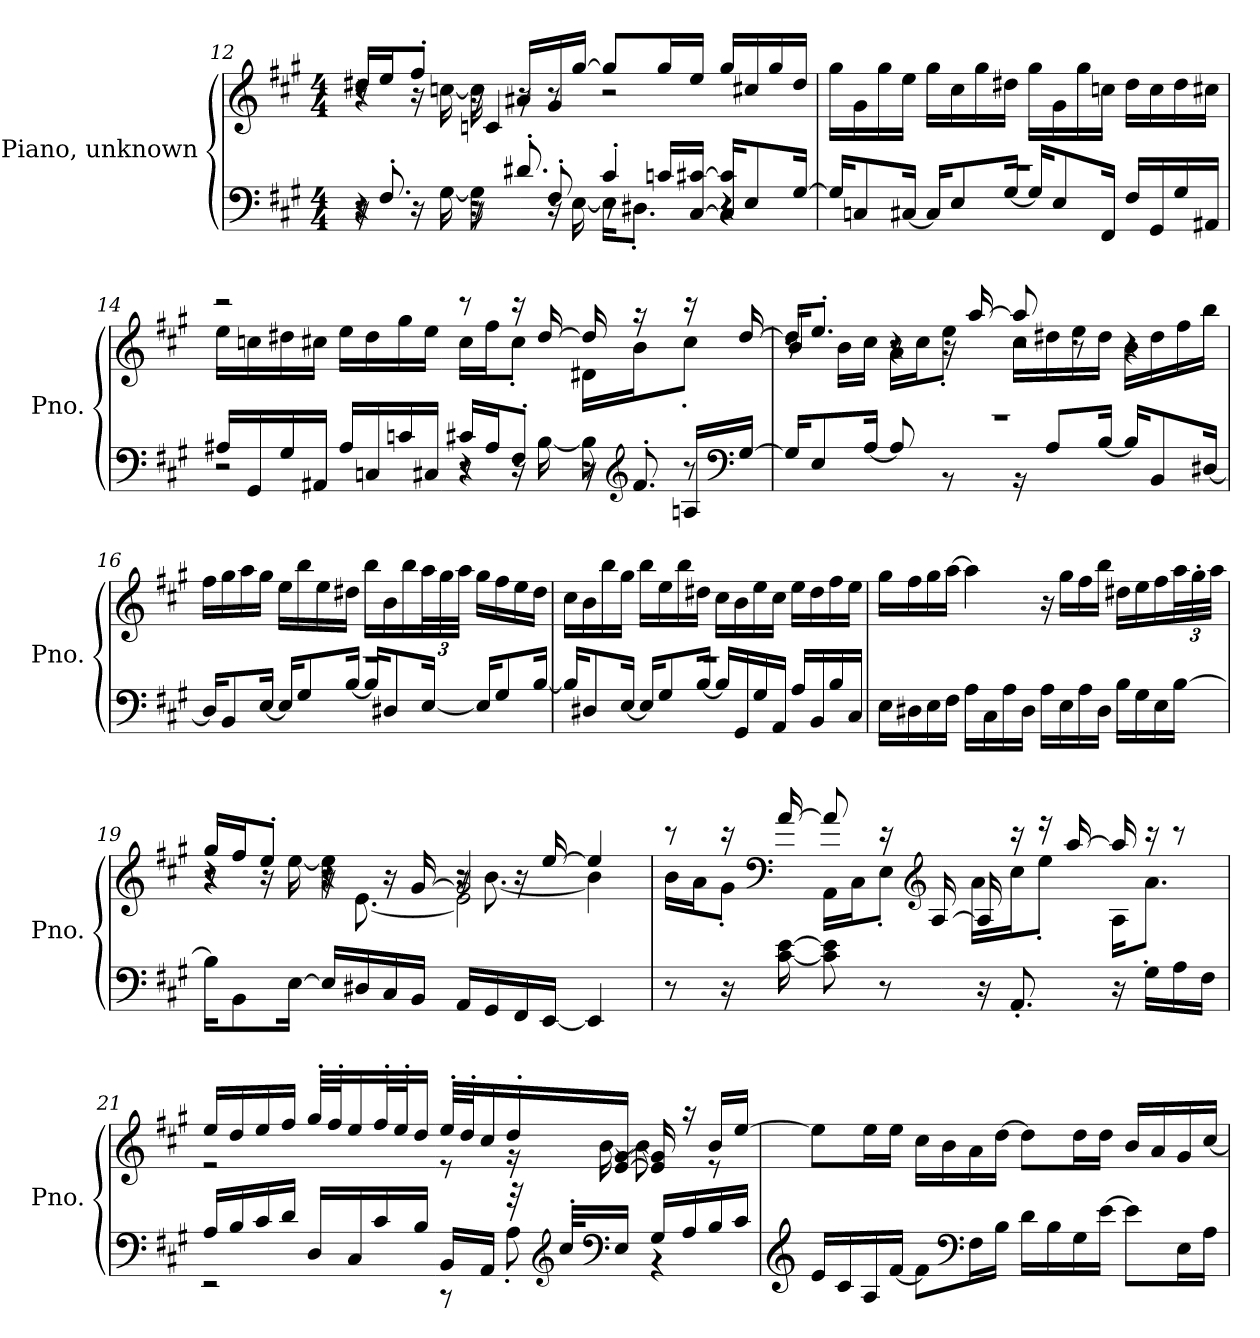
**kern	**kern
*part1	*part1
*staff2	*staff1
*I"Piano, unknown	*
*I'Pno.	*
*clefF4	*clefG2
*k[f#c#g#]	*k[f#c#g#]
*M4/4	*M4/4
=12	=12
*^	*^
*	*^	*	*^
4r	8r	16r	16dd#X/LL	8r	4r
.	.	8.F#'/	16ee/J	.	.
.	16r	.	8ff#'/J	16r	.
.	[16G#\	.	.	[16ccn\	.
16r	8G#\]	8r	16r	16cc\]	4cn/
8.d#X'/	.	.	16a#X/LL	16r	.
.	16r	8F#'/	16g#/	8r	.
.	[16E\	.	[16gg#/JJ	.	.
4c#'/	16E\KL]	8r	8gg#/L]	2r	2r
.	8.D#X'\J	.	.	.	.
.	.	16cn/LL	16gg#/L	.	.
.	.	[16C#/ [16c#X/JJ	16ee/JJ	.	.
4r	4r	16C#/] 16c#/]KL	16gg#/LL	.	.
.	.	8E/	16cc#X/	.	.
.	.	.	16gg#/	.	.
.	.	[16G#/Jk	16dd#/JJ	.	.
*	*v	*v	*	*	*
*	*	*v	*v	*v
!!LO:LB:g=z
=13	=13	=13
1r	16G#/KL]	16gg#\LL
.	8Cn/	16g#\
.	.	16gg#\
.	[16C#X/Jk	16ee\JJ
.	16C#/KL]	16gg#\LL
.	8E/	16cc#\
.	.	16gg#\
.	[16G#/Jk	16dd#X\JJ
.	16G#/KL]	16gg#\LL
.	8E/	16g#\
.	.	16gg#\
.	16FF#/Jk	16ccn\JJ
.	16F#/LL	16dd#\LL
.	16GG#/	16cc\
.	16G#/	16dd#\
.	16AA#X/JJ	16cc#X\JJ
!!LO:LB:g=z
=14	=14	=14
*	*^	*^
2r	2r	16A#X/LL	2r	16ee\LL
.	.	16GG#/	.	16ccn\
.	.	16G#/	.	16dd#X\
.	.	16AA#X/JJ	.	16cc#X\JJ
.	.	16A#/LL	.	16ee\LL
.	.	16Cn/	.	16dd#\
.	.	16cn/	.	16gg#\
.	.	16C#X/JJ	.	16ee\JJ
4r	8r	16c#X/LL	8r	16cc#\LL
.	.	16A#/J	.	16ff#\J
.	16r	8F#'/J	16r	8cc#'\J
.	[16B\	.	[16dd#/	.
16r	8B\]	8r	16dd#/]	16d#X\LL
*clefG2	*	*	*	*
8.f#'/	.	.	16r	16b\J
.	8r	16An/LL	16r	8cc#'\J
*clefF4	*	*	*	*
.	.	[16G#/JJ	[16dd#/	.
*	*v	*v	*	*
!!LO:LB:g=z
=15	=15	=15	=15
*	*	*	*^
1r	16G#/KL]	16dd#/KL]	8r	4b'/
.	8E/	8.ee'/J	.	.
.	.	.	16b\LL	.
.	[16A/Jk	.	16cc#\JJ	.
.	8A/]	8r	16a\LL	4r
.	.	.	16cc#\J	.
.	8r	16r	8ee'\J	.
.	.	[16aa/	.	.
.	16r	8aa/]	16cc#\LL	2r
.	8A/L	.	16dd#X\	.
.	.	8r	16ee\	.
.	[16B/Jk	.	16dd#\JJ	.
.	16B/KL]	4r	16b\LL	.
.	8BB/	.	16dd#\	.
.	.	.	16ff#\	.
.	[16D#X/Jk	.	16bb\JJ	.
*	*	*v	*v	*v
=16	=16	=16
1r	16D#/KL]	16ff#\LL
.	8BB/	16gg#\
.	.	16aa\
.	[16E/Jk	16gg#\JJ
.	16E/KL]	16ee\LL
.	8G#/	16bb\
.	.	16ee\
.	[16B/Jk	16dd#X\JJ
.	16B/KL]	16bb\LL
.	8D#X/	16b\
.	.	16bb\
*	*	*Xbrackettup
.	[16E/Jk	48aa\L
.	.	48gg#\
.	.	48aa\JJJ
.	16E/KL]	16gg#\LL
.	8G#/	16ff#\
.	.	16ee\
.	[16B/Jk	16dd#\JJ
!!LO:PB:g=z
=17	=17	=17
1r	16B/KL]	16cc#\LL
.	8D#X/	16b\
.	.	16bb\
.	[16E/Jk	16gg#\JJ
.	16E/KL]	16bb\LL
.	8G#/	16ee\
.	.	16bb\
.	[16B/Jk	16dd#X\JJ
.	16B/LL]	16cc#\LL
.	16GG#/	16b\
.	16G#/	16ee\
.	16AA/JJ	16cc#\JJ
.	16A/LL	16ee\LL
.	16BB/	16dd#\
.	16B/	16ff#\
.	16C#/JJ	16ee\JJ
*v	*v	*
=18	=18
16E\LL	16gg#\LL
16D#X\	16ff#\
16E\	16gg#\
16F#\JJ	[16aa\JJ
16A\LL	4aa\]
16C#\	.
16A\	.
16D#\JJ	.
16A\LL	16r
16E\	16gg#\LL
16A\	16ff#\
16D#\JJ	16bb\JJ
16B\LL	16dd#X\LL
16G#\	16ee\
16E\	16ff#\
[16B\JJ	48aa\L
.	48gg#'\
.	48aa\JJJ
!!LO:LB:g=z
=19	=19
*	*^
*	*	*^
*	*	*	*^
16B\KL]	16gg#/LL	8r	4r	4r
8BB\	16ff#/J	.	.	.
.	8ee'/J	16r	.	.
[16E\Jk	.	[16ee\	.	.
16E/LL]	4r	4ee\]	8r	16r
16D#X/	.	.	.	[8.e\
16C#/	.	.	16r	.
16BB/JJ	.	.	[16g#/	.
16AA/LL	8r	16r	2g#/]	2e\]
16GG#/	.	[8.b\	.	.
16FF#/	16r	.	.	.
[16EE/JJ	[16ee/	.	.	.
4EE/]	4ee/]	4b\]	.	.
*	*	*v	*v	*v
=20	=20	=20
8r	8r	16b\LL
.	.	16a\J
16r	16r	8g#'\J
*	*clefF4	*
[16c#\ [16e\	[16a/	.
8c#\] 8e\]	8a/]	16AA\LL
.	.	16C#\J
8r	16r	8E'\J
*	*clefG2	*
.	[16A/	.
16r	16A/]	16a\LL
8.AA'/	16r	16cc#\J
.	16r	8ee'\J
.	[16aa/	.
16r	16aa/]	16A\KL
16G#\LL	16r	8.a'\J
16A\	8r	.
16F#\JJ	.	.
!!LO:LB:g=z	!!
=21	=21	=21
*^	*	*
16A/LL	2r	16ee/LL	2r
16B/	.	16dd/	.
16c#/	.	16ee/	.
16d/JJ	.	16ff#/JJ	.
16D/LL	.	32gg#'/LLL	.
.	.	32ff#'/J	.
16C#/	.	16ee/	.
16c#/	.	32ff#'/L	.
.	.	32ee'/J	.
16B/JJ	.	16dd/JJ	.
16BB/LL	8r	32ee'/LLL	8r
.	.	32dd'/J	.
16AA/JJ	.	16cc#/	.
32r	8A'\	16dd'/	16r
*clefG2	*	*	*
32cc#'/KLL	.	.	.
*clefF4	*	*	*
16E/JJ	.	[16e/ [16g#/JJ	[16b\
16G#/LL	4r	16e/] 16g#/]	8b\]
16A/	.	16r	.
16B/	.	16b/LL	8r
16c#/JJ	.	[16ee/JJ	.
*v	*v	*	*
*	*v	*v
!!LO:LB:g=z
=22	=22
*clefG2	*
16e/LL	8ee\L]
16c#/	.
16A/	16ee\L
[16f#/JJ	16ee\JJ
8f#\L]	16cc#\LL
.	16b\
*clefF4	*
16F#\L	16a\
16B\JJ	[16dd\JJ
16d\LL	8dd\L]
16B\	.
16G#\	16dd\L
[16e\JJ	16dd\JJ
8e\L]	16b/LL
.	16a/
16E\L	16g#/
16A\JJ	[16cc#/JJ
=	=
*-	*-
